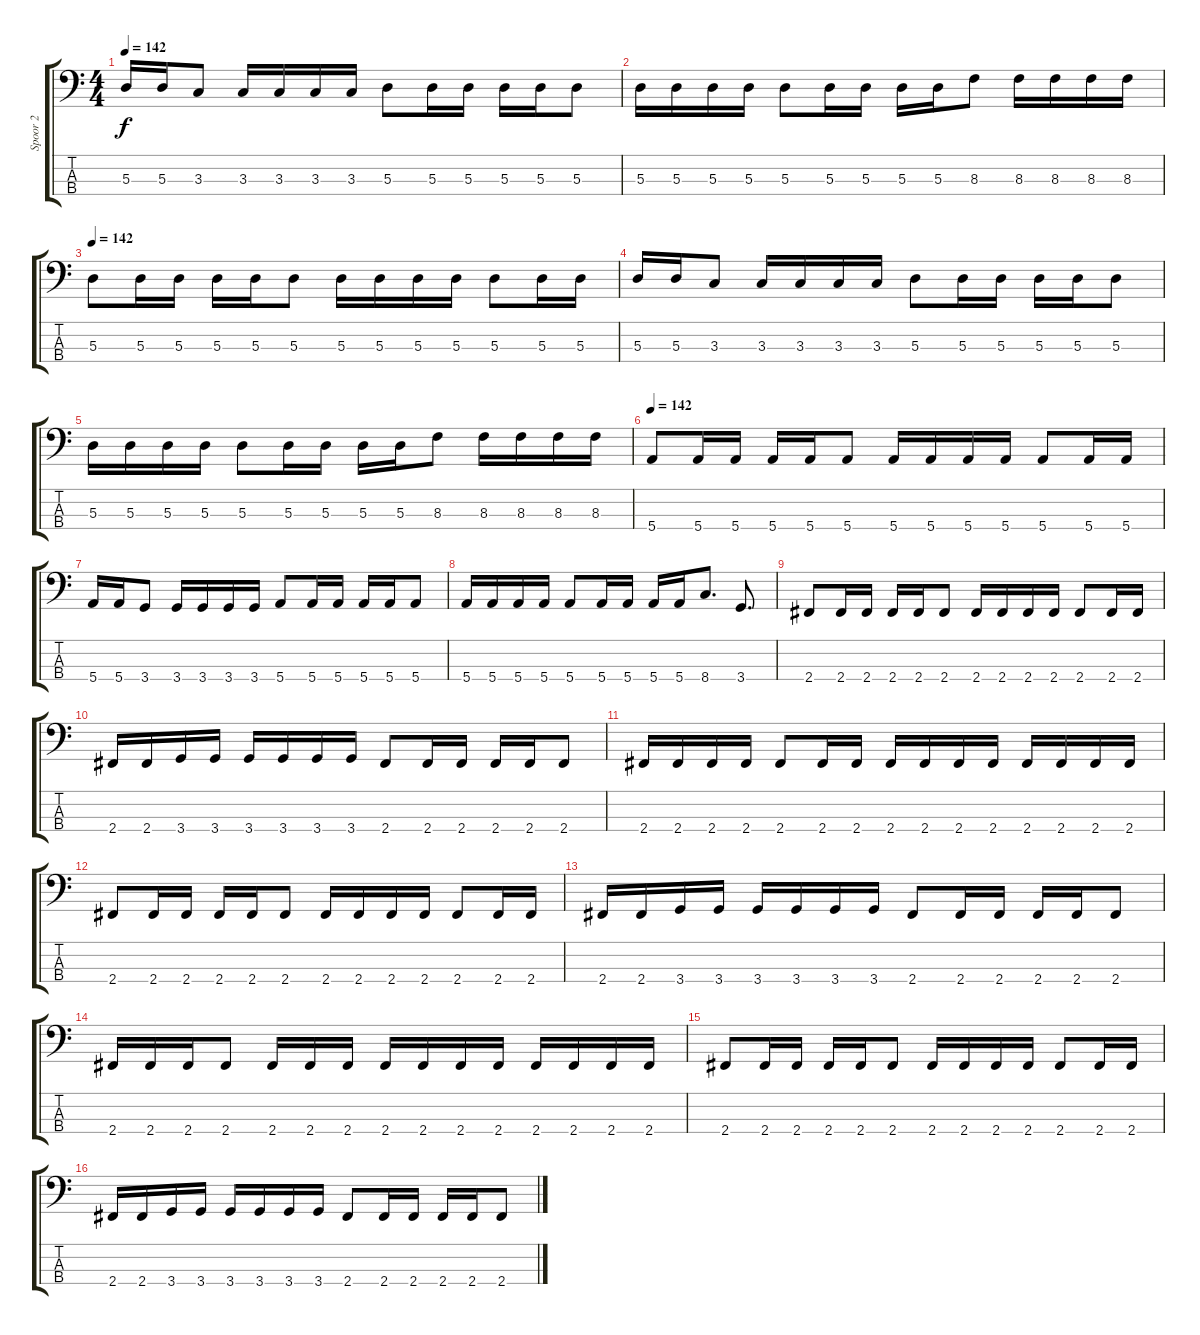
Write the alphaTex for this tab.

\track ("Spoor 2" "Spoor 2") {instrument electricbassfinger}
\staff {score tabs}
\tuning (G2 D2 A1 E1) {hide}
\ts (4 4)
\tempo 142
\clef f4
\ks c
5.3.16{dy f} 5.3.16 3.3.8 3.3.16 3.3.16 3.3.16 3.3.16 5.3.8 5.3.16 5.3.16 5.3.16 5.3.16 5.3.8 |
5.3.16 5.3.16 5.3.16 5.3.16 5.3.8 5.3.16 5.3.16 5.3.16 5.3.16 8.3.8 8.3.16 8.3.16 8.3.16 8.3.16 |
\tempo 142
5.3.8 5.3.16 5.3.16 5.3.16 5.3.16 5.3.8 5.3.16 5.3.16 5.3.16 5.3.16 5.3.8 5.3.16 5.3.16 |
5.3.16 5.3.16 3.3.8 3.3.16 3.3.16 3.3.16 3.3.16 5.3.8 5.3.16 5.3.16 5.3.16 5.3.16 5.3.8 |
5.3.16 5.3.16 5.3.16 5.3.16 5.3.8 5.3.16 5.3.16 5.3.16 5.3.16 8.3.8 8.3.16 8.3.16 8.3.16 8.3.16 |
\tempo 142
5.4.8 5.4.16 5.4.16 5.4.16 5.4.16 5.4.8 5.4.16 5.4.16 5.4.16 5.4.16 5.4.8 5.4.16 5.4.16 |
5.4.16 5.4.16 3.4.8 3.4.16 3.4.16 3.4.16 3.4.16 5.4.8 5.4.16 5.4.16 5.4.16 5.4.16 5.4.8 |
5.4.16 5.4.16 5.4.16 5.4.16 5.4.8 5.4.16 5.4.16 5.4.16 5.4.16 8.4.8{d} 3.4.8{d} |
2.4.8 2.4.16 2.4.16 2.4.16 2.4.16 2.4.8 2.4.16 2.4.16 2.4.16 2.4.16 2.4.8 2.4.16 2.4.16 |
2.4.16 2.4.16 3.4.16 3.4.16 3.4.16 3.4.16 3.4.16 3.4.16 2.4.8 2.4.16 2.4.16 2.4.16 2.4.16 2.4.8 |
2.4.16 2.4.16 2.4.16 2.4.16 2.4.8 2.4.16 2.4.16 2.4.16 2.4.16 2.4.16 2.4.16 2.4.16 2.4.16 2.4.16 2.4.16 |
2.4.8 2.4.16 2.4.16 2.4.16 2.4.16 2.4.8 2.4.16 2.4.16 2.4.16 2.4.16 2.4.8 2.4.16 2.4.16 |
2.4.16 2.4.16 3.4.16 3.4.16 3.4.16 3.4.16 3.4.16 3.4.16 2.4.8 2.4.16 2.4.16 2.4.16 2.4.16 2.4.8 |
2.4.16 2.4.16 2.4.16 2.4.8 2.4.16 2.4.16 2.4.16 2.4.16 2.4.16 2.4.16 2.4.16 2.4.16 2.4.16 2.4.16 2.4.16 |
2.4.8 2.4.16 2.4.16 2.4.16 2.4.16 2.4.8 2.4.16 2.4.16 2.4.16 2.4.16 2.4.8 2.4.16 2.4.16 |
2.4.16 2.4.16 3.4.16 3.4.16 3.4.16 3.4.16 3.4.16 3.4.16 2.4.8 2.4.16 2.4.16 2.4.16 2.4.16 2.4.8
